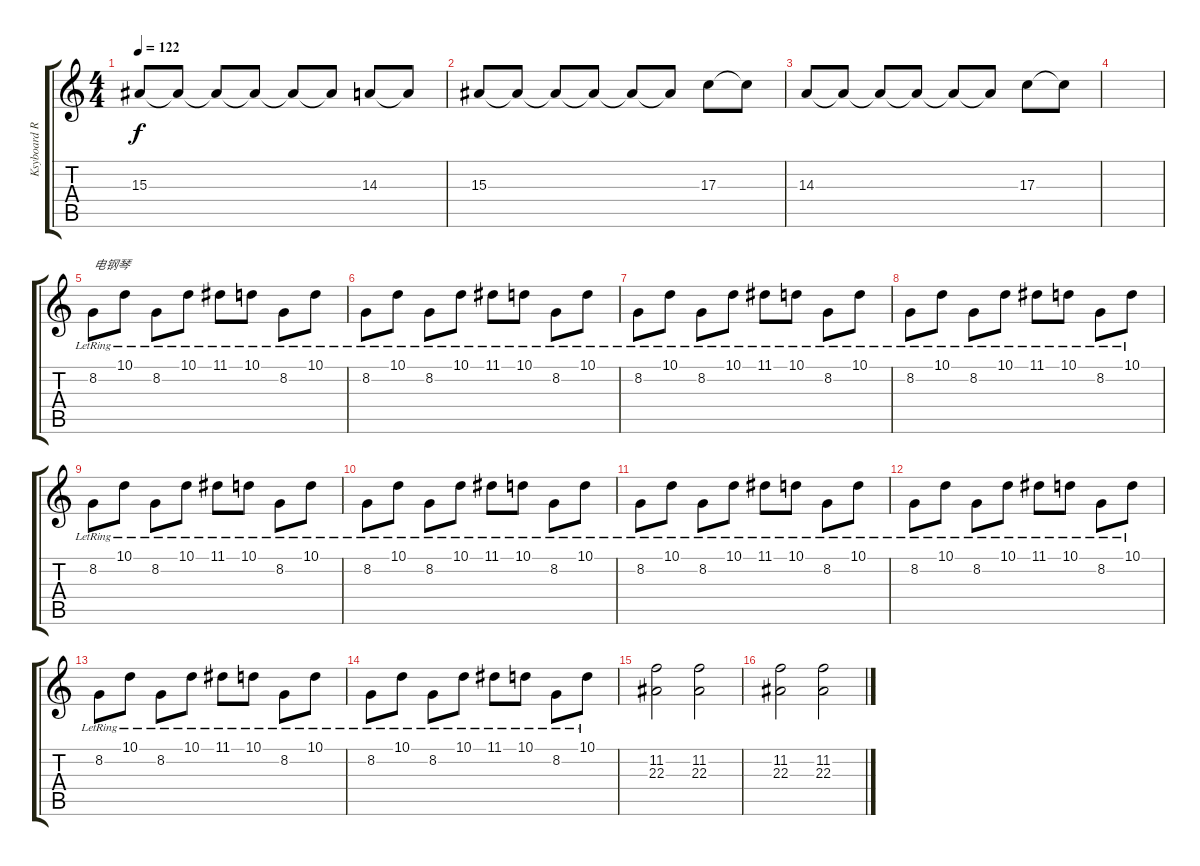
\track ("Ksyboard R" "Ksyboard R") {instrument acousticgrandpiano}
\staff {score tabs}
\tuning (E4 B3 G3 D3 A2 E2) {hide}
\ts (4 4)
\tempo 122
\clef g2
\ks c
15.3.8{dy f} 15.3{t}.8 15.3{t}.8 15.3{t}.8 15.3{t}.8 15.3{t}.8 14.3.8 14.3{t}.8 |
15.3.8 15.3{t}.8 15.3{t}.8 15.3{t}.8 15.3{t}.8 15.3{t}.8 17.3.8 17.3{t}.8 |
14.3.8 14.3{t}.8 14.3{t}.8 14.3{t}.8 14.3{t}.8 14.3{t}.8 17.3.8 17.3{t}.8 |
|
8.2{lr}.8{txt "电钢琴"} 10.1{lr}.8 8.2{lr}.8 10.1{lr}.8 11.1{lr}.8 10.1{lr}.8 8.2{lr}.8 10.1{lr}.8 |
8.2{lr}.8 10.1{lr}.8 8.2{lr}.8 10.1{lr}.8 11.1{lr}.8 10.1{lr}.8 8.2{lr}.8 10.1{lr}.8 |
8.2{lr}.8 10.1{lr}.8 8.2{lr}.8 10.1{lr}.8 11.1{lr}.8 10.1{lr}.8 8.2{lr}.8 10.1{lr}.8 |
8.2{lr}.8 10.1{lr}.8 8.2{lr}.8 10.1{lr}.8 11.1{lr}.8 10.1{lr}.8 8.2{lr}.8 10.1{lr}.8 |
8.2{lr}.8 10.1{lr}.8 8.2{lr}.8 10.1{lr}.8 11.1{lr}.8 10.1{lr}.8 8.2{lr}.8 10.1{lr}.8 |
8.2{lr}.8 10.1{lr}.8 8.2{lr}.8 10.1{lr}.8 11.1{lr}.8 10.1{lr}.8 8.2{lr}.8 10.1{lr}.8 |
8.2{lr}.8 10.1{lr}.8 8.2{lr}.8 10.1{lr}.8 11.1{lr}.8 10.1{lr}.8 8.2{lr}.8 10.1{lr}.8 |
8.2{lr}.8 10.1{lr}.8 8.2{lr}.8 10.1{lr}.8 11.1{lr}.8 10.1{lr}.8 8.2{lr}.8 10.1{lr}.8 |
8.2{lr}.8 10.1{lr}.8 8.2{lr}.8 10.1{lr}.8 11.1{lr}.8 10.1{lr}.8 8.2{lr}.8 10.1{lr}.8 |
8.2{lr}.8 10.1{lr}.8 8.2{lr}.8 10.1{lr}.8 11.1{lr}.8 10.1{lr}.8 8.2{lr}.8 10.1{lr}.8 |
(11.2 22.3).2 (11.2 22.3).2 |
(11.2 22.3).2 (11.2 22.3).2
